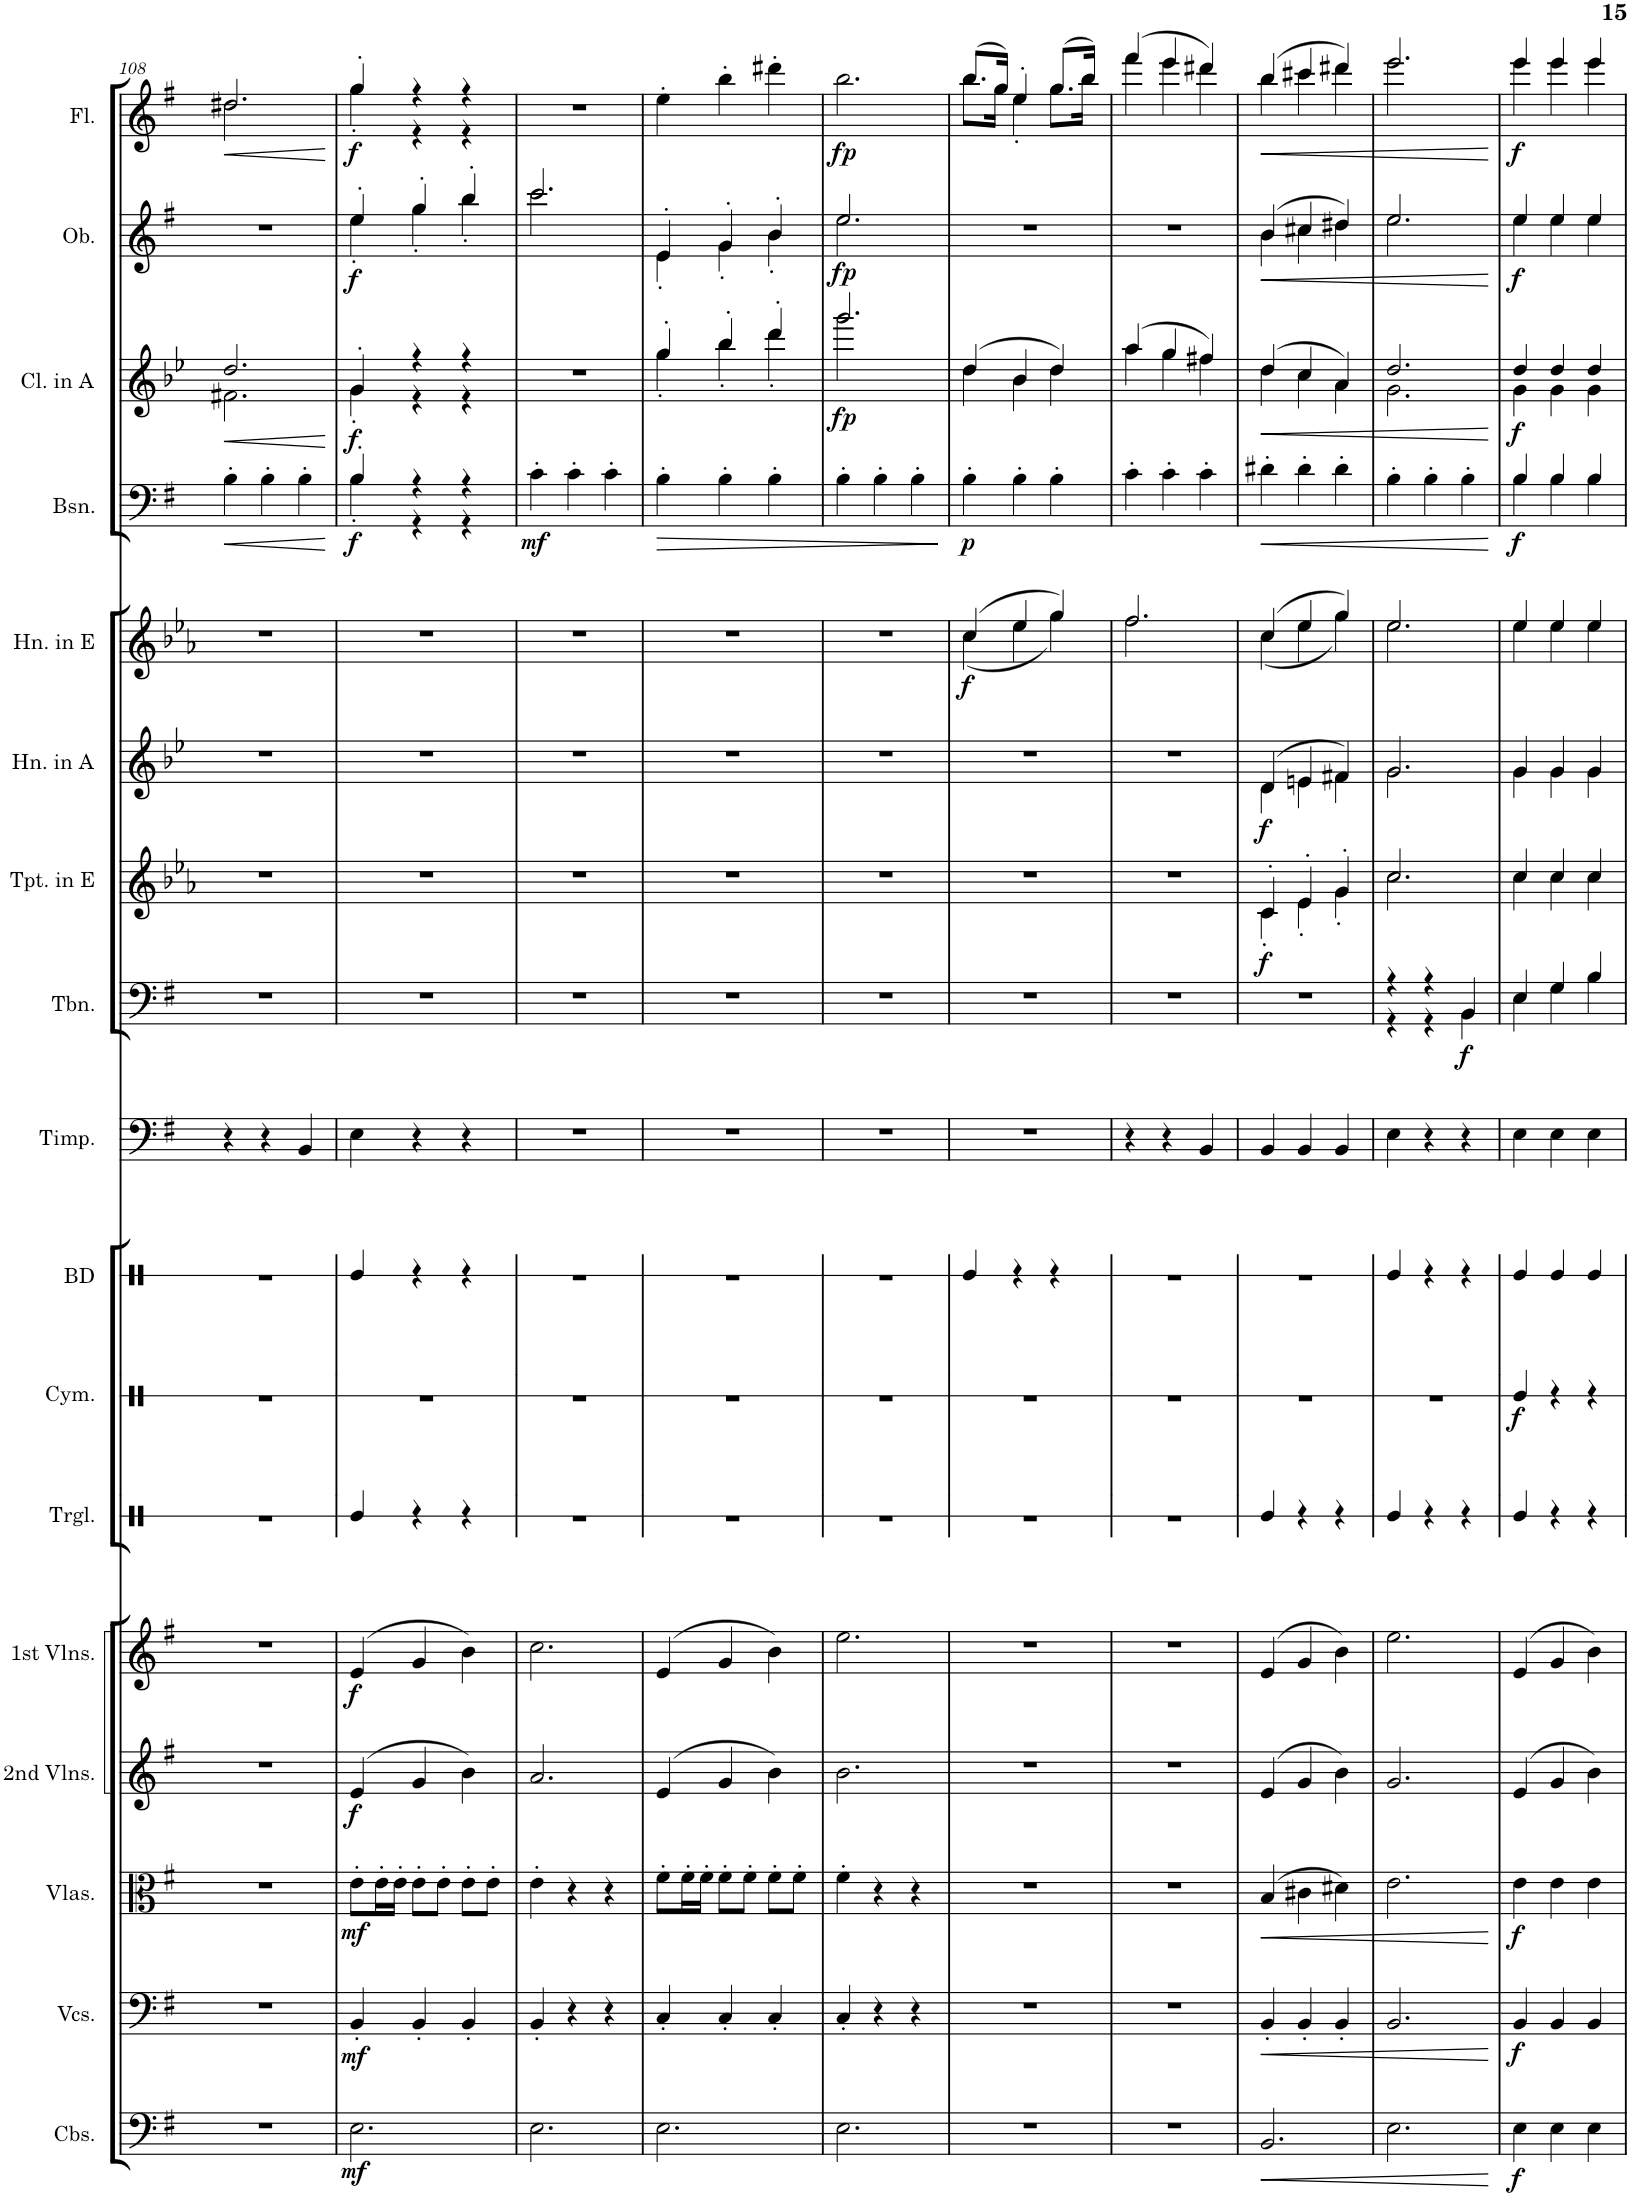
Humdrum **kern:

**kern	**dynam	**kern	**dynam	**kern	**dynam	**kern	**dynam	**kern	**dynam	**kern	**kern	**dynam	**kern	**kern	**kern	**dynam	**kern	**dynam	**kern	**dynam	**kern	**dynam	**kern	**dynam	**kern	**dynam	**kern	**dynam	**kern	**dynam
*part17	*part17	*part16	*part16	*part15	*part15	*part14	*part14	*part13	*part13	*part12	*part11	*part11	*part10	*part9	*part8	*part8	*part7	*part7	*part6	*part6	*part5	*part5	*part4	*part4	*part3	*part3	*part2	*part2	*part1	*part1
*staff17	*staff17	*staff16	*staff16	*staff15	*staff15	*staff14	*staff14	*staff13	*staff13	*staff12	*staff11	*staff11	*staff10	*staff9	*staff8	*staff8	*staff7	*staff7	*staff6	*staff6	*staff5	*staff5	*staff4	*staff4	*staff3	*staff3	*staff2	*staff2	*staff1	*staff1
*I"Contrabasses	*	*I"Violoncellos	*	*I"Violas	*	*I"2nd Violins	*	*I"1st Violins	*	*I"Triangle	*I"Cymbals	*	*I"Bass Drum	*I"Timpani in B and E	*I"Trombones I. II.	*	*I"Trumpets I. II. in E	*	*I"Horns III. IV. in A	*	*I"Horns I. II. in E	*	*I"Bassoons I. II.	*	*I"Clarinets I. II. in A	*	*I"Oboes I. II.	*	*I"Flutes I. II.	*
*I'Cbs.	*	*I'Vcs.	*	*I'Vlas.	*	*I'2nd Vlns.	*	*I'1st Vlns.	*	*I'Trgl.	*I'Cym.	*	*I'BD	*I'Timp.	*I'Tbn.	*	*I'Tpt. in E	*	*I'Hn. in A	*	*I'Hn. in E	*	*I'Bsn.	*	*I'Cl. in A	*	*I'Ob.	*	*I'Fl.	*
!!LO:PB:g=z
*clefF4	*	*clefF4	*	*clefC3	*	*clefG2	*	*clefG2	*	*clefX	*clefX	*	*clefX	*clefF4	*clefF4	*	*clefG2	*	*clefG2	*	*clefG2	*	*clefF4	*	*clefG2	*	*clefG2	*	*clefG2	*
*Trd7c12	*	*	*	*	*	*	*	*	*	*	*	*	*	*	*	*	*Trd-2c-4	*	*Trd2c3	*	*Trd5c8	*	*	*	*Trd2c3	*	*	*	*	*
*k[f#]	*	*k[f#]	*	*k[f#]	*	*k[f#]	*	*k[f#]	*	*k[]	*k[]	*	*k[]	*k[f#]	*k[f#]	*	*k[b-e-a-]	*	*k[b-e-]	*	*k[b-e-a-]	*	*k[f#]	*	*k[b-e-]	*	*k[f#]	*	*k[f#]	*
*M3/4	*	*M3/4	*	*M3/4	*	*M3/4	*	*M3/4	*	*M3/4	*M3/4	*	*M3/4	*M3/4	*M3/4	*	*M3/4	*	*M3/4	*	*M3/4	*	*M3/4	*	*M3/4	*	*M3/4	*	*M3/4	*
=108	=108	=108	=108	=108	=108	=108	=108	=108	=108	=108	=108	=108	=108	=108	=108	=108	=108	=108	=108	=108	=108	=108	=108	=108	=108	=108	=108	=108	=108	=108
!	!	!	!	!	!	!	!	!	!	!	!	!	!	!	!	!	!	!	!	!	!	!	!	!LO:HP:b	!	!LO:HP:b	!	!	!	!LO:HP:b
*	*	*	*	*	*	*	*	*	*	*	*	*	*	*	*	*	*	*	*	*	*	*	*	*	*^	*	*	*	*^	*
2.r	.	2.r	.	2.r	.	2.r	.	2.r	.	2.r	2.r	.	2.r	4r	2.r	.	2.r	.	2.r	.	2.r	.	4B'\	<	2.dd/	2.f#X\	<	2.r	.	2.dd#X/	2.dd#\	<
.	.	.	.	.	.	.	.	.	.	.	.	.	.	4r	.	.	.	.	.	.	.	.	4B'\	.	.	.	.	.	.	.	.	.
.	.	.	.	.	.	.	.	.	.	.	.	.	.	4BB/	.	.	.	.	.	.	.	.	4B'\	.	.	.	.	.	.	.	.	.
*	*	*	*	*	*	*	*	*	*	*	*	*	*	*	*	*	*	*	*	*	*	*	*	*	*v	*v	*	*	*	*v	*v	*
.	.	.	.	.	.	.	.	.	.	.	.	.	.	.	.	.	.	.	.	.	.	.	.	[	.	[	.	.	.	[
=109	=109	=109	=109	=109	=109	=109	=109	=109	=109	=109	=109	=109	=109	=109	=109	=109	=109	=109	=109	=109	=109	=109	=109	=109	=109	=109	=109	=109	=109	=109
*	*	*	*	*	*	*	*	*	*	*	*	*	*	*	*	*	*	*	*	*	*	*	*^	*	*^	*	*^	*	*^	*
!	!LO:DY:b	!	!LO:DY:b	!	!LO:DY:b	!	!LO:DY:b	!	!LO:DY:b	!	!	!	!	!	!	!	!	!	!	!	!	!	!	!	!LO:DY:b	!	!	!LO:DY:b	!	!	!LO:DY:b	!	!	!LO:DY:b
2.E\	mf	4BB'/	mf	8e'\L	mf	(4e/	f	(4e/	f	4Re/	2.r	.	4Re/	4E\	2.r	.	2.r	.	2.r	.	2.r	.	4B'/	4B'\	f	4g'/	4g'\	f	4ee'/	4ee'\	f	4gg'/	4gg'\	f
.	.	.	.	16e'\L	.	.	.	.	.	.	.	.	.	.	.	.	.	.	.	.	.	.	.	.	.	.	.	.	.	.	.	.	.	.
.	.	.	.	16e'\JJ	.	.	.	.	.	.	.	.	.	.	.	.	.	.	.	.	.	.	.	.	.	.	.	.	.	.	.	.	.	.
.	.	4BB'/	.	8e'\L	.	4g/	.	4g/	.	4r	.	.	4r	4r	.	.	.	.	.	.	.	.	4r	4r	.	4r	4r	.	4gg'/	4gg'\	.	4r	4r	.
.	.	.	.	8e'\J	.	.	.	.	.	.	.	.	.	.	.	.	.	.	.	.	.	.	.	.	.	.	.	.	.	.	.	.	.	.
.	.	4BB'/	.	8e'\L	.	4b\)	.	4b\)	.	4r	.	.	4r	4r	.	.	.	.	.	.	.	.	4r	4r	.	4r	4r	.	4bb'/	4bb'\	.	4r	4r	.
.	.	.	.	8e'\J	.	.	.	.	.	.	.	.	.	.	.	.	.	.	.	.	.	.	.	.	.	.	.	.	.	.	.	.	.	.
*	*	*	*	*	*	*	*	*	*	*	*	*	*	*	*	*	*	*	*	*	*	*	*v	*v	*	*	*	*	*	*	*	*v	*v	*
*	*	*	*	*	*	*	*	*	*	*	*	*	*	*	*	*	*	*	*	*	*	*	*	*	*v	*v	*	*	*	*	*	*
=110	=110	=110	=110	=110	=110	=110	=110	=110	=110	=110	=110	=110	=110	=110	=110	=110	=110	=110	=110	=110	=110	=110	=110	=110	=110	=110	=110	=110	=110	=110	=110
!	!	!	!	!	!	!	!	!	!	!	!	!	!	!	!	!	!	!	!	!	!	!	!	!LO:DY:b	!	!	!	!	!	!	!
2.E\	.	4BB'/	.	4e'\	.	2.a/	.	2.cc\	.	2.r	2.r	.	2.r	2.r	2.r	.	2.r	.	2.r	.	2.r	.	4c'\	mf	2.r	.	2.ccc/	2.ccc\	.	2.r	.
.	.	4r	.	4r	.	.	.	.	.	.	.	.	.	.	.	.	.	.	.	.	.	.	4c'\	.	.	.	.	.	.	.	.
.	.	4r	.	4r	.	.	.	.	.	.	.	.	.	.	.	.	.	.	.	.	.	.	4c'\	.	.	.	.	.	.	.	.
=111	=111	=111	=111	=111	=111	=111	=111	=111	=111	=111	=111	=111	=111	=111	=111	=111	=111	=111	=111	=111	=111	=111	=111	=111	=111	=111	=111	=111	=111	=111	=111
!	!	!	!	!	!	!	!	!	!	!	!	!	!	!	!	!	!	!	!	!	!	!	!	!LO:HP:b	!	!	!	!	!	!	!
*	*	*	*	*	*	*	*	*	*	*	*	*	*	*	*	*	*	*	*	*	*	*	*	*	*^	*	*	*	*	*	*
2.E\	.	4C'/	.	8f#'\L	.	(4e/	.	(4e/	.	2.r	2.r	.	2.r	2.r	2.r	.	2.r	.	2.r	.	2.r	.	4B'\	>	4gg'/	4gg'\	.	4e'/	4e'\	.	4ee'\	.
.	.	.	.	16f#'\L	.	.	.	.	.	.	.	.	.	.	.	.	.	.	.	.	.	.	.	.	.	.	.	.	.	.	.	.
.	.	.	.	16f#'\JJ	.	.	.	.	.	.	.	.	.	.	.	.	.	.	.	.	.	.	.	.	.	.	.	.	.	.	.	.
.	.	4C'/	.	8f#'\L	.	4g/	.	4g/	.	.	.	.	.	.	.	.	.	.	.	.	.	.	4B'\	.	4bb-'/	4bb-'\	.	4g'/	4g'\	.	4bb'\	.
.	.	.	.	8f#'\J	.	.	.	.	.	.	.	.	.	.	.	.	.	.	.	.	.	.	.	.	.	.	.	.	.	.	.	.
.	.	4C'/	.	8f#'\L	.	4b\)	.	4b\)	.	.	.	.	.	.	.	.	.	.	.	.	.	.	4B'\	.	4ddd'/	4ddd'\	.	4b'/	4b'\	.	4ddd#X'\	.
.	.	.	.	8f#'\J	.	.	.	.	.	.	.	.	.	.	.	.	.	.	.	.	.	.	.	.	.	.	.	.	.	.	.	.
=112	=112	=112	=112	=112	=112	=112	=112	=112	=112	=112	=112	=112	=112	=112	=112	=112	=112	=112	=112	=112	=112	=112	=112	=112	=112	=112	=112	=112	=112	=112	=112	=112
!	!	!	!	!	!	!	!	!	!	!	!	!	!	!	!	!	!	!	!	!	!	!	!	!	!	!	!LO:DY:b	!	!	!LO:DY:b	!	!LO:DY:b
2.E\	.	4C'/	.	4f#'\	.	2.b\	.	2.ee\	.	2.r	2.r	.	2.r	2.r	2.r	.	2.r	.	2.r	.	2.r	.	4B'\	.	2.ggg/	2.ggg\	fp	2.ee/	2.ee\	fp	2.bb\	fp
.	.	4r	.	4r	.	.	.	.	.	.	.	.	.	.	.	.	.	.	.	.	.	.	4B'\	.	.	.	.	.	.	.	.	.
.	.	4r	.	4r	.	.	.	.	.	.	.	.	.	.	.	.	.	.	.	.	.	.	4B'\	.	.	.	.	.	.	.	.	.
*	*	*	*	*	*	*	*	*	*	*	*	*	*	*	*	*	*	*	*	*	*	*	*	*	*v	*v	*	*	*	*	*	*
*	*	*	*	*	*	*	*	*	*	*	*	*	*	*	*	*	*	*	*	*	*	*	*	*	*	*	*v	*v	*	*	*
.	.	.	.	.	.	.	.	.	.	.	.	.	.	.	.	.	.	.	.	.	.	.	.	]	.	.	.	.	.	.
=113	=113	=113	=113	=113	=113	=113	=113	=113	=113	=113	=113	=113	=113	=113	=113	=113	=113	=113	=113	=113	=113	=113	=113	=113	=113	=113	=113	=113	=113	=113
*	*	*	*	*	*	*	*	*	*	*	*	*	*	*	*	*	*	*	*	*	*^	*	*	*	*^	*	*	*	*^	*
!	!	!	!	!	!	!	!	!	!	!	!	!	!	!	!	!	!	!	!	!	!	!	!LO:DY:b	!	!LO:DY:b	!	!	!	!	!	!	!	!
2.r	.	2.r	.	2.r	.	2.r	.	2.r	.	2.r	2.r	.	4Re/	2.r	2.r	.	2.r	.	2.r	.	(4cc/	(4cc\	f	4B'\	p	(4dd/	4dd\	.	2.r	.	(8.bb/L	8.bb\L	.
.	.	.	.	.	.	.	.	.	.	.	.	.	.	.	.	.	.	.	.	.	.	.	.	.	.	.	.	.	.	.	16gg/Jk)	16gg\Jk	.
.	.	.	.	.	.	.	.	.	.	.	.	.	4r	.	.	.	.	.	.	.	4ee-/	4ee-\	.	4B'\	.	4b-/	4b-\	.	.	.	4ee'/	4ee'\	.
.	.	.	.	.	.	.	.	.	.	.	.	.	4r	.	.	.	.	.	.	.	4gg/)	4gg\)	.	4B'\	.	4dd/)	4dd\	.	.	.	(8.gg/L	8.gg\L	.
.	.	.	.	.	.	.	.	.	.	.	.	.	.	.	.	.	.	.	.	.	.	.	.	.	.	.	.	.	.	.	16bb/Jk)	16bb\Jk	.
=114	=114	=114	=114	=114	=114	=114	=114	=114	=114	=114	=114	=114	=114	=114	=114	=114	=114	=114	=114	=114	=114	=114	=114	=114	=114	=114	=114	=114	=114	=114	=114	=114	=114
2.r	.	2.r	.	2.r	.	2.r	.	2.r	.	2.r	2.r	.	2.r	4r	2.r	.	2.r	.	2.r	.	2.ff/	2.ff\	.	4c'\	.	(4aa/	4aa\	.	2.r	.	(4fff#/	4fff#\	.
.	.	.	.	.	.	.	.	.	.	.	.	.	.	4r	.	.	.	.	.	.	.	.	.	4c'\	.	4gg/	4gg\	.	.	.	4eee/	4eee\	.
.	.	.	.	.	.	.	.	.	.	.	.	.	.	4BB/	.	.	.	.	.	.	.	.	.	4c'\	.	4ff#X/)	4ff#\	.	.	.	4ddd#X/)	4ddd#\	.
=115	=115	=115	=115	=115	=115	=115	=115	=115	=115	=115	=115	=115	=115	=115	=115	=115	=115	=115	=115	=115	=115	=115	=115	=115	=115	=115	=115	=115	=115	=115	=115	=115	=115
!	!LO:HP:b	!	!LO:HP:b	!	!LO:HP:b	!	!	!	!	!	!	!	!	!	!	!	!	!LO:DY:b	!	!LO:DY:b	!	!	!	!	!LO:HP:b	!	!	!LO:HP:b	!	!LO:HP:b	!	!	!LO:HP:b
*	*	*	*	*	*	*	*	*	*	*	*	*	*	*	*	*	*^	*	*^	*	*	*	*	*	*	*	*	*	*^	*	*	*	*
2.BB/	<	4BB'/	<	(4B/	<	(4e/	.	(4e/	.	4Re/	2.r	.	2.r	4BB/	2.r	.	4c'/	4c'\	f	(4d/	4d\	f	(4cc/	(4cc\	.	4d#X'\	<	(4dd/	4dd\	<	(4b/	4b\	<	(4bb/	4bb\	<
.	.	4BB'/	.	4c#X\	.	4g/	.	4g/	.	4r	.	.	.	4BB/	.	.	4e-'/	4e-'\	.	4en/	4e\	.	4ee-/	4ee-\	.	4d#'\	.	4cc/	4cc\	.	4cc#X/	4cc#\	.	4ccc#X/	4ccc#\	.
.	.	4BB'/	.	4d#X\)	.	4b\)	.	4b\)	.	4r	.	.	.	4BB/	.	.	4g'/	4g'\	.	4f#X/)	4f#\	.	4gg/)	4gg\)	.	4d#'\	.	4a/)	4a\	.	4dd#X/)	4dd#\	.	4ddd#X/)	4ddd#\	.
=116	=116	=116	=116	=116	=116	=116	=116	=116	=116	=116	=116	=116	=116	=116	=116	=116	=116	=116	=116	=116	=116	=116	=116	=116	=116	=116	=116	=116	=116	=116	=116	=116	=116	=116	=116	=116
*	*	*	*	*	*	*	*	*	*	*	*	*	*	*	*^	*	*	*	*	*	*	*	*	*	*	*	*	*	*	*	*	*	*	*	*	*
2.E\	.	2.BB/	.	2.e\	.	2.g/	.	2.ee\	.	4Re/	2.r	.	4Re/	4E\	4r	4r	.	2.cc/	2.cc\	.	2.g/	2.g\	.	2.ee-/	2.ee-\	.	4B'\	.	2.dd/	2.g\	.	2.ee/	2.ee\	.	2.eee/	2.eee\	.
.	.	.	.	.	.	.	.	.	.	4r	.	.	4r	4r	4r	4r	.	.	.	.	.	.	.	.	.	.	4B'\	.	.	.	.	.	.	.	.	.	.
!	!	!	!	!	!	!	!	!	!	!	!	!	!	!	!	!	!LO:DY:b	!	!	!	!	!	!	!	!	!	!	!	!	!	!	!	!	!	!	!	!
.	.	.	.	.	.	.	.	.	.	4r	.	.	4r	4r	4BB/	4BB\	f	.	.	.	.	.	.	.	.	.	4B'\	.	.	.	.	.	.	.	.	.	.
*	*	*	*	*	*	*	*	*	*	*	*	*	*	*	*v	*v	*	*	*	*	*v	*v	*	*v	*v	*	*	*	*v	*v	*	*v	*v	*	*v	*v	*
*	*	*	*	*	*	*	*	*	*	*	*	*	*	*	*	*	*v	*v	*	*	*	*	*	*	*	*	*	*	*	*	*
.	[	.	[	.	[	.	.	.	.	.	.	.	.	.	.	.	.	.	.	.	.	.	.	[	.	[	.	[	.	[
=117	=117	=117	=117	=117	=117	=117	=117	=117	=117	=117	=117	=117	=117	=117	=117	=117	=117	=117	=117	=117	=117	=117	=117	=117	=117	=117	=117	=117	=117	=117
*	*	*	*	*	*	*	*	*	*	*	*	*	*	*	*^	*	*^	*	*^	*	*^	*	*^	*	*^	*	*^	*	*^	*
!	!LO:DY:b	!	!LO:DY:b	!	!LO:DY:b	!	!	!	!	!	!	!LO:DY:b	!	!	!	!	!	!	!	!	!	!	!	!	!	!	!	!	!LO:DY:b	!	!	!LO:DY:b	!	!	!LO:DY:b	!	!	!LO:DY:b
4E\	f	4BB/	f	4e\	f	(4e/	.	(4e/	.	4Re/	4Re/	f	4Re/	4E\	4E/	4E\	.	4cc/	4cc\	.	4g/	4g\	.	4ee-/	4ee-\	.	4B/	4B\	f	4dd/	4g\	f	4ee/	4ee\	f	4eee/	4eee\	f
4E\	.	4BB/	.	4e\	.	4g/	.	4g/	.	4r	4r	.	4Re/	4E\	4G/	4G\	.	4cc/	4cc\	.	4g/	4g\	.	4ee-/	4ee-\	.	4B/	4B\	.	4dd/	4g\	.	4ee/	4ee\	.	4eee/	4eee\	.
4E\	.	4BB/	.	4e\	.	4b\)	.	4b\)	.	4r	4r	.	4Re/	4E\	4B/	4B\	.	4cc/	4cc\	.	4g/	4g\	.	4ee-/	4ee-\	.	4B/	4B\	.	4dd/	4g\	.	4ee/	4ee\	.	4eee/	4eee\	.
*	*	*	*	*	*	*	*	*	*	*	*	*	*	*	*v	*v	*	*	*	*	*v	*v	*	*v	*v	*	*v	*v	*	*v	*v	*	*v	*v	*	*v	*v	*
*	*	*	*	*	*	*	*	*	*	*	*	*	*	*	*	*	*v	*v	*	*	*	*	*	*	*	*	*	*	*	*	*
=	=	=	=	=	=	=	=	=	=	=	=	=	=	=	=	=	=	=	=	=	=	=	=	=	=	=	=	=	=	=
*-	*-	*-	*-	*-	*-	*-	*-	*-	*-	*-	*-	*-	*-	*-	*-	*-	*-	*-	*-	*-	*-	*-	*-	*-	*-	*-	*-	*-	*-	*-
